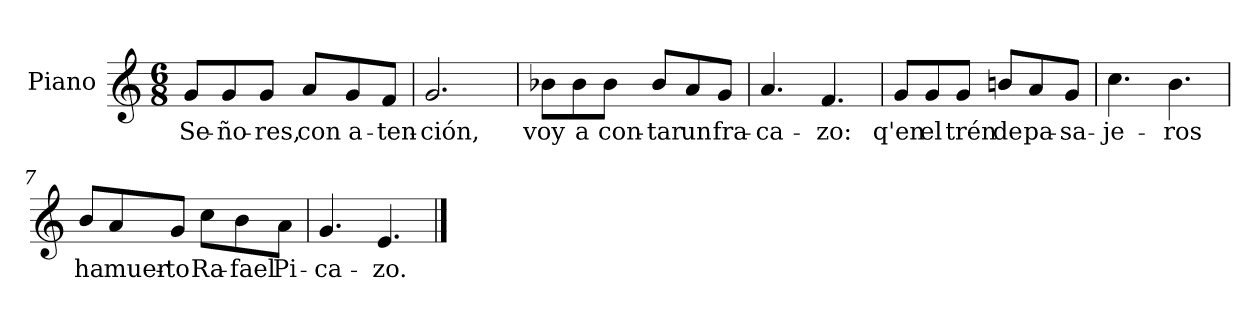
**kern	**text
*part1	*part1
*staff1	*staff1
*I"Piano	*
*I'Pno.	*
*clefG2	*
*k[]	*
*M6/8	*
=1	=1
8g/L	Se-
8g/	-ño-
8g/J	-res,
8a/L	con
8g/	a-
8f/J	-ten-
=2	=2
2.g/	-ción,
=3	=3
8b-X\L	voy
8b-\	a
8b-\J	con-
8b-/L	-tar
8a/	un
8g/J	fra-
=4	=4
4.a/	-ca-
4.f/	-zo:
=5	=5
8g/L	q'en
8g/	el
8g/J	trén
8bn/L	de
8a/	pa-
8g/J	-sa-
=6	=6
4.cc\	-je-
4.b\	-ros
=7	=7
8b/L	ha
8a/	muer-
8g/J	-to
8cc\L	Ra-
8b\	-fael
8a\J	Pi-
=8	=8
4.g/	-ca-
4.e/	-zo.
==	==
*-	*-
